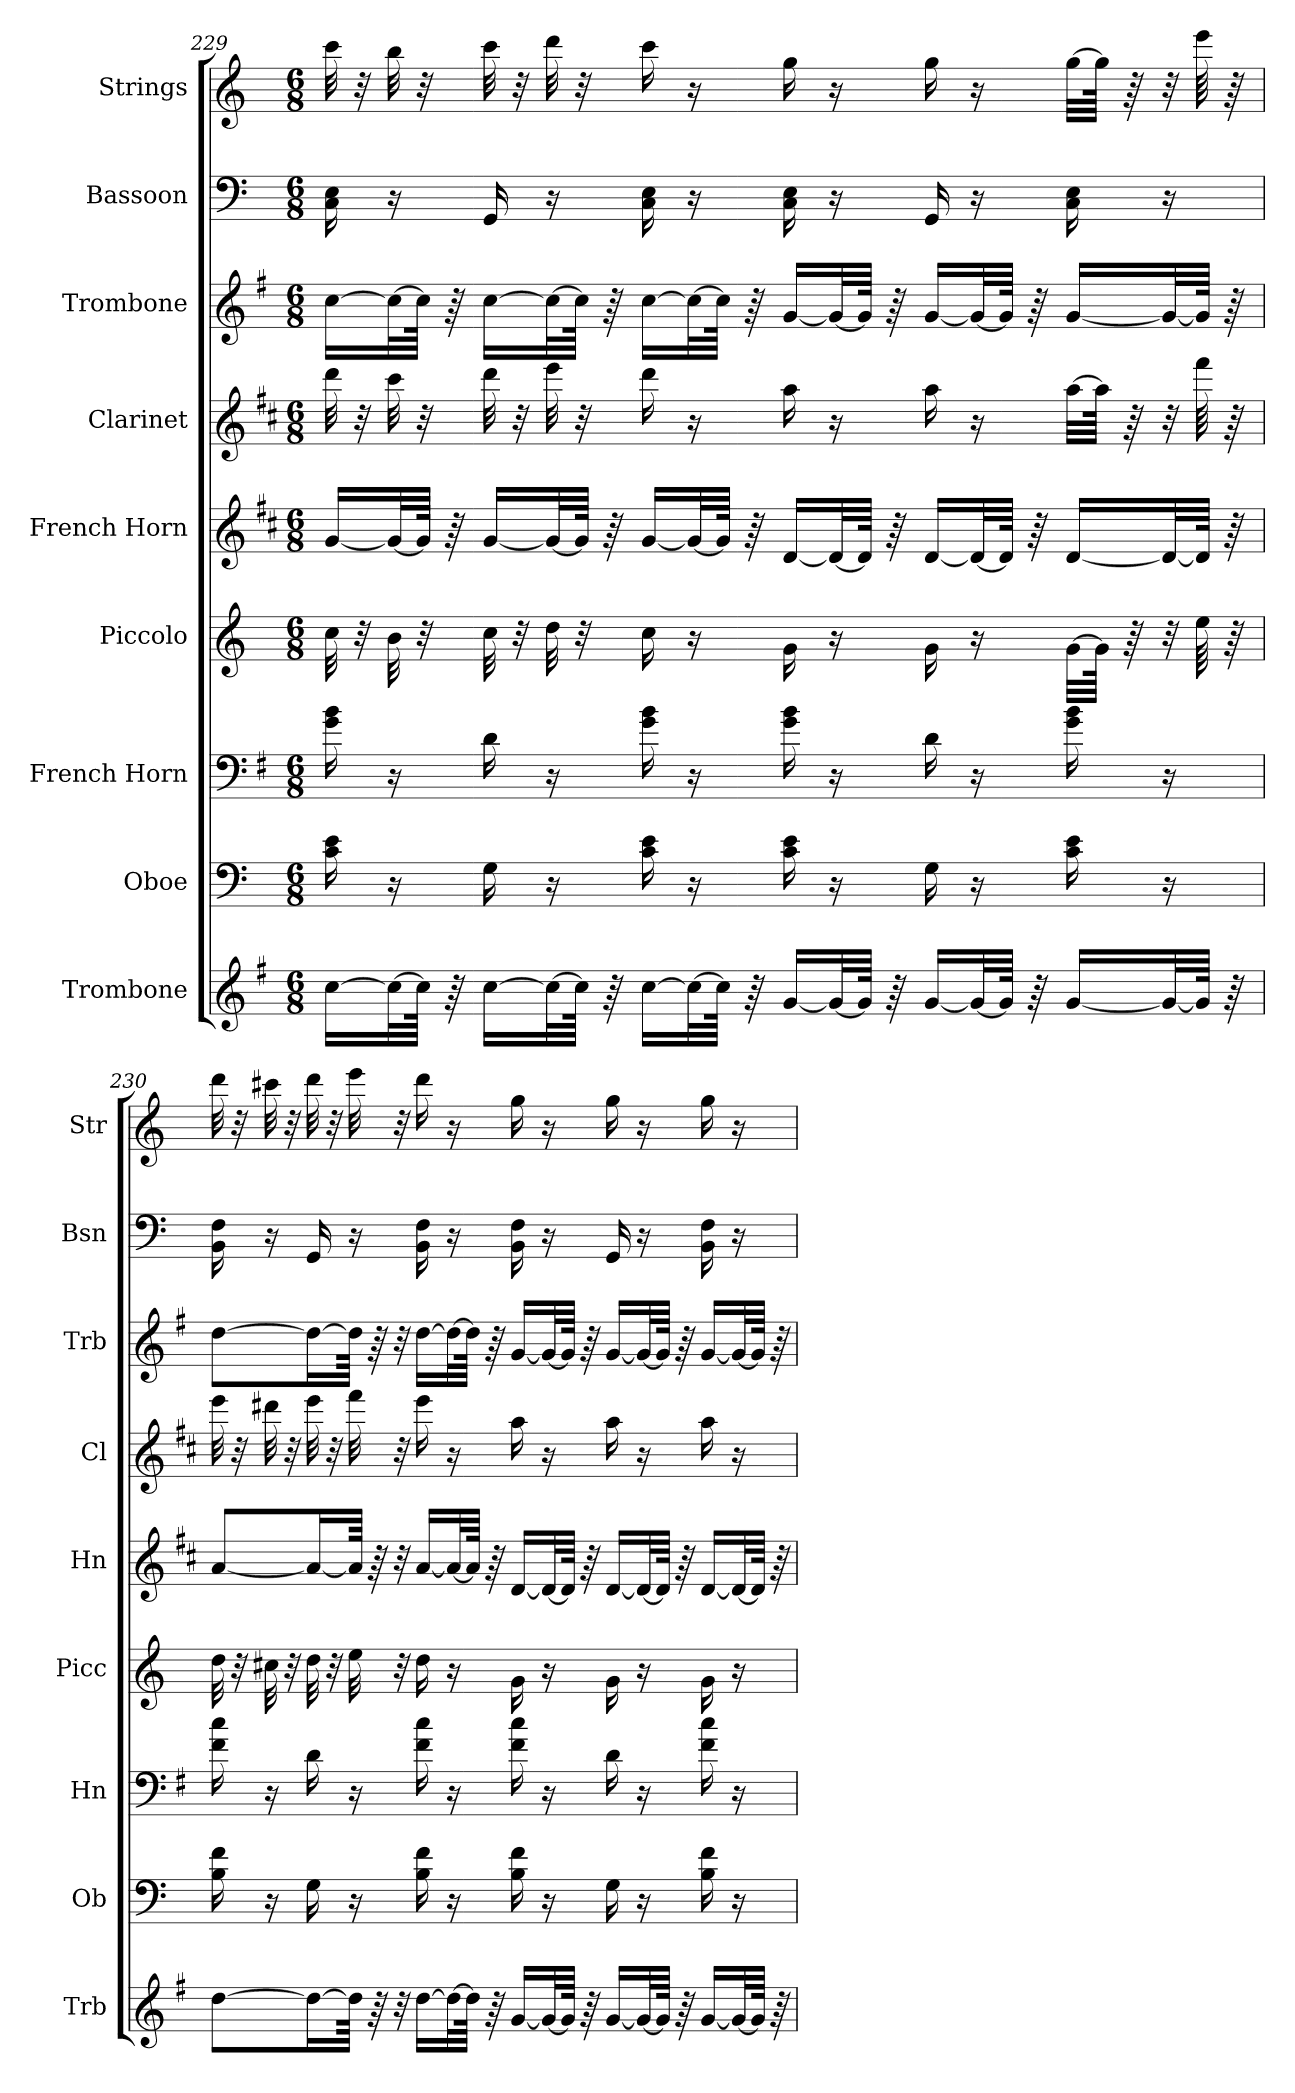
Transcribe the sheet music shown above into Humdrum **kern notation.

**kern	**kern	**kern	**kern	**kern	**kern	**kern	**kern	**kern
*part9	*part8	*part7	*part6	*part5	*part4	*part3	*part2	*part1
*staff9	*staff8	*staff7	*staff6	*staff5	*staff4	*staff3	*staff2	*staff1
*I"Trombone	*I"Oboe	*I"French Horn	*I"Piccolo	*I"French Horn	*I"Clarinet	*I"Trombone	*I"Bassoon	*I"Strings
*I'Trb	*I'Ob	*I'Hn	*I'Picc	*I'Hn	*I'Cl	*I'Trb	*I'Bsn	*I'Str
!!LO:PB:g=z
*clefG2	*clefF4	*clefF4	*clefG2	*clefG2	*clefG2	*clefG2	*clefF4	*clefG2
*	*	*ITrd4c7	*ITrd-7c-12	*ITrd4c7	*ITrd1c2	*	*	*
*k[f#]	*k[]	*k[]	*k[]	*k[f#]	*k[]	*k[f#]	*k[]	*k[]
*M6/8	*M6/8	*M6/8	*M6/8	*M6/8	*M6/8	*M6/8	*M6/8	*M6/8
=229	=229	=229	=229	=229	=229	=229	=229	=229
[16cc\LL	16c\ 16e\	16c\ 16e\	32ccc\	[16c/LL	32ccc\	[16cc\LL	16C\ 16E\	32ccc\
.	.	.	32r	.	32r	.	.	32r
32cc\L_	16r	16r	32bb\	32c/L_	32bb\	32cc\L_	16r	32bb\
64cc\JJJk]	.	.	32r	64c/JJJk]	32r	64cc\JJJk]	.	32r
64r	.	.	.	64r	.	64r	.	.
[16cc\LL	16G\	16G\	32ccc\	[16c/LL	32ccc\	[16cc\LL	16GG/	32ccc\
.	.	.	32r	.	32r	.	.	32r
32cc\L_	16r	16r	32ddd\	32c/L_	32ddd\	32cc\L_	16r	32ddd\
64cc\JJJk]	.	.	32r	64c/JJJk]	32r	64cc\JJJk]	.	32r
64r	.	.	.	64r	.	64r	.	.
[16cc\LL	16c\ 16e\	16c\ 16e\	16ccc\	[16c/LL	16ccc\	[16cc\LL	16C\ 16E\	16ccc\
32cc\L_	16r	16r	16r	32c/L_	16r	32cc\L_	16r	16r
64cc\JJJk]	.	.	.	64c/JJJk]	.	64cc\JJJk]	.	.
64r	.	.	.	64r	.	64r	.	.
[16g/LL	16c\ 16e\	16c\ 16e\	16gg\	[16G/LL	16gg\	[16g/LL	16C\ 16E\	16gg\
32g/L_	16r	16r	16r	32G/L_	16r	32g/L_	16r	16r
64g/JJJk]	.	.	.	64G/JJJk]	.	64g/JJJk]	.	.
64r	.	.	.	64r	.	64r	.	.
[16g/LL	16G\	16G\	16gg\	[16G/LL	16gg\	[16g/LL	16GG/	16gg\
32g/L_	16r	16r	16r	32G/L_	16r	32g/L_	16r	16r
64g/JJJk]	.	.	.	64G/JJJk]	.	64g/JJJk]	.	.
64r	.	.	.	64r	.	64r	.	.
[16g/LL	16c\ 16e\	16c\ 16e\	[32gg\LLL	[16G/LL	[32gg\LLL	[16g/LL	16C\ 16E\	[32gg\LLL
.	.	.	64gg\JJJk]	.	64gg\JJJk]	.	.	64gg\JJJk]
.	.	.	64r	.	64r	.	.	64r
32g/L_	16r	16r	32r	32G/L_	32r	32g/L_	16r	32r
64g/JJJk]	.	.	64eee\	64G/JJJk]	64eee\	64g/JJJk]	.	64eee\
64r	.	.	64r	64r	64r	64r	.	64r
!!LO:PB:g=z
=230	=230	=230	=230	=230	=230	=230	=230	=230
[8dd\L	16B\ 16f\	16B\ 16f\	32ddd\	[8d/L	32ddd\	[8dd\L	16BB\ 16F\	32ddd\
.	.	.	32r	.	32r	.	.	32r
.	16r	16r	32ccc#X\	.	32ccc#X\	.	16r	32ccc#X\
.	.	.	32r	.	32r	.	.	32r
16dd\L_	16G\	16G\	32ddd\	16d/L_	32ddd\	16dd\L_	16GG/	32ddd\
.	.	.	32r	.	32r	.	.	32r
64dd\JJkk]	16r	16r	32eee\	64d/JJkk]	32eee\	64dd\JJkk]	16r	32eee\
64r	.	.	.	64r	.	64r	.	.
32r	.	.	32r	32r	32r	32r	.	32r
[16dd\LL	16B\ 16f\	16B\ 16f\	16ddd\	[16d/LL	16ddd\	[16dd\LL	16BB\ 16F\	16ddd\
32dd\L_	16r	16r	16r	32d/L_	16r	32dd\L_	16r	16r
64dd\JJJk]	.	.	.	64d/JJJk]	.	64dd\JJJk]	.	.
64r	.	.	.	64r	.	64r	.	.
[16g/LL	16B\ 16f\	16B\ 16f\	16gg\	[16G/LL	16gg\	[16g/LL	16BB\ 16F\	16gg\
32g/L_	16r	16r	16r	32G/L_	16r	32g/L_	16r	16r
64g/JJJk]	.	.	.	64G/JJJk]	.	64g/JJJk]	.	.
64r	.	.	.	64r	.	64r	.	.
[16g/LL	16G\	16G\	16gg\	[16G/LL	16gg\	[16g/LL	16GG/	16gg\
32g/L_	16r	16r	16r	32G/L_	16r	32g/L_	16r	16r
64g/JJJk]	.	.	.	64G/JJJk]	.	64g/JJJk]	.	.
64r	.	.	.	64r	.	64r	.	.
[16g/LL	16B\ 16f\	16B\ 16f\	16gg\	[16G/LL	16gg\	[16g/LL	16BB\ 16F\	16gg\
32g/L_	16r	16r	16r	32G/L_	16r	32g/L_	16r	16r
64g/JJJk]	.	.	.	64G/JJJk]	.	64g/JJJk]	.	.
64r	.	.	.	64r	.	64r	.	.
=	=	=	=	=	=	=	=	=
*-	*-	*-	*-	*-	*-	*-	*-	*-
